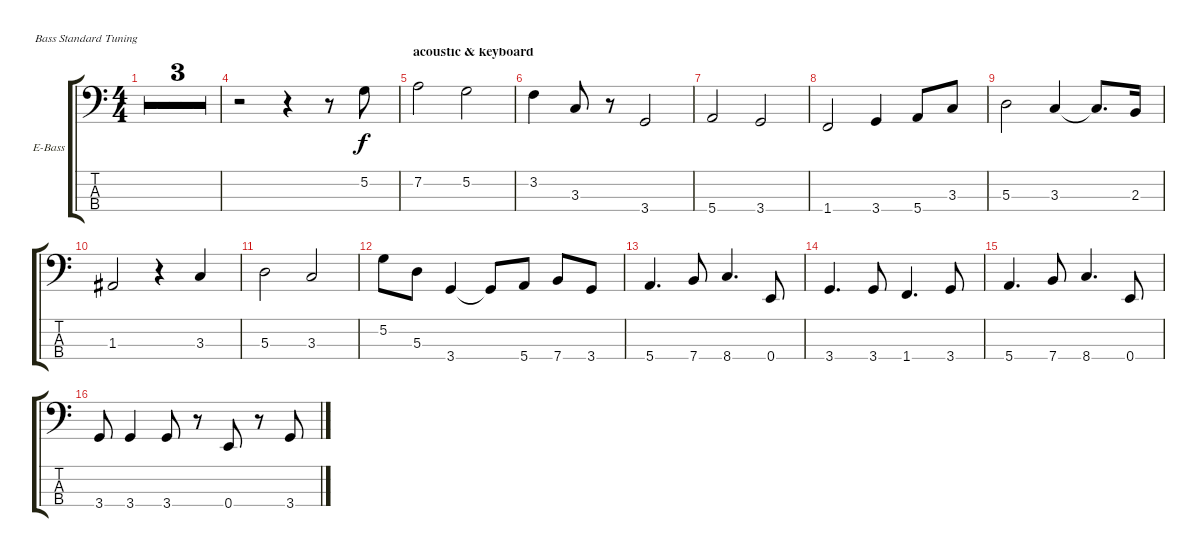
\bracketExtendMode groupsimilarinstruments
\firstSystemTrackNameOrientation horizontal
\otherSystemsTrackNameOrientation horizontal
\track ("bass" "E-Bass") {multiBarRest instrument electricbasspick}
\staff {score tabs}
\tuning (G2 D2 A1 E1)
\ts (4 4)
\tempo 132
\clef f4
\ks c
r.4{dy f} r.2{d} |
r.2 r.2 |
r.8 r.2 r.4{d} |
r.2 r.4 r.8 5.2.8 |
\section ("" "acoustic & keyboard")
7.2.2 5.2.2 |
3.2.4 3.3.8 r.8 3.4.2 |
5.4.2 3.4.2 |
1.4.2 3.4.4 5.4.8 3.3.8 |
5.3.2 3.3.4 3.3{t}.8{d} 2.3.16 |
1.3.2 r.4 3.3.4 |
5.3.2 3.3.2 |
5.2.8 5.3.8 3.4.4 3.4{t}.8 5.4.8 7.4.8 3.4.8 |
5.4.4{d} 7.4.8 8.4.4{d} 0.4.8 |
3.4.4{d} 3.4.8 1.4.4{d} 3.4.8 |
5.4.4{d} 7.4.8 8.4.4{d} 0.4.8 |
3.4.8 3.4.4 3.4.8 r.8 0.4.8 r.8 3.4.8
